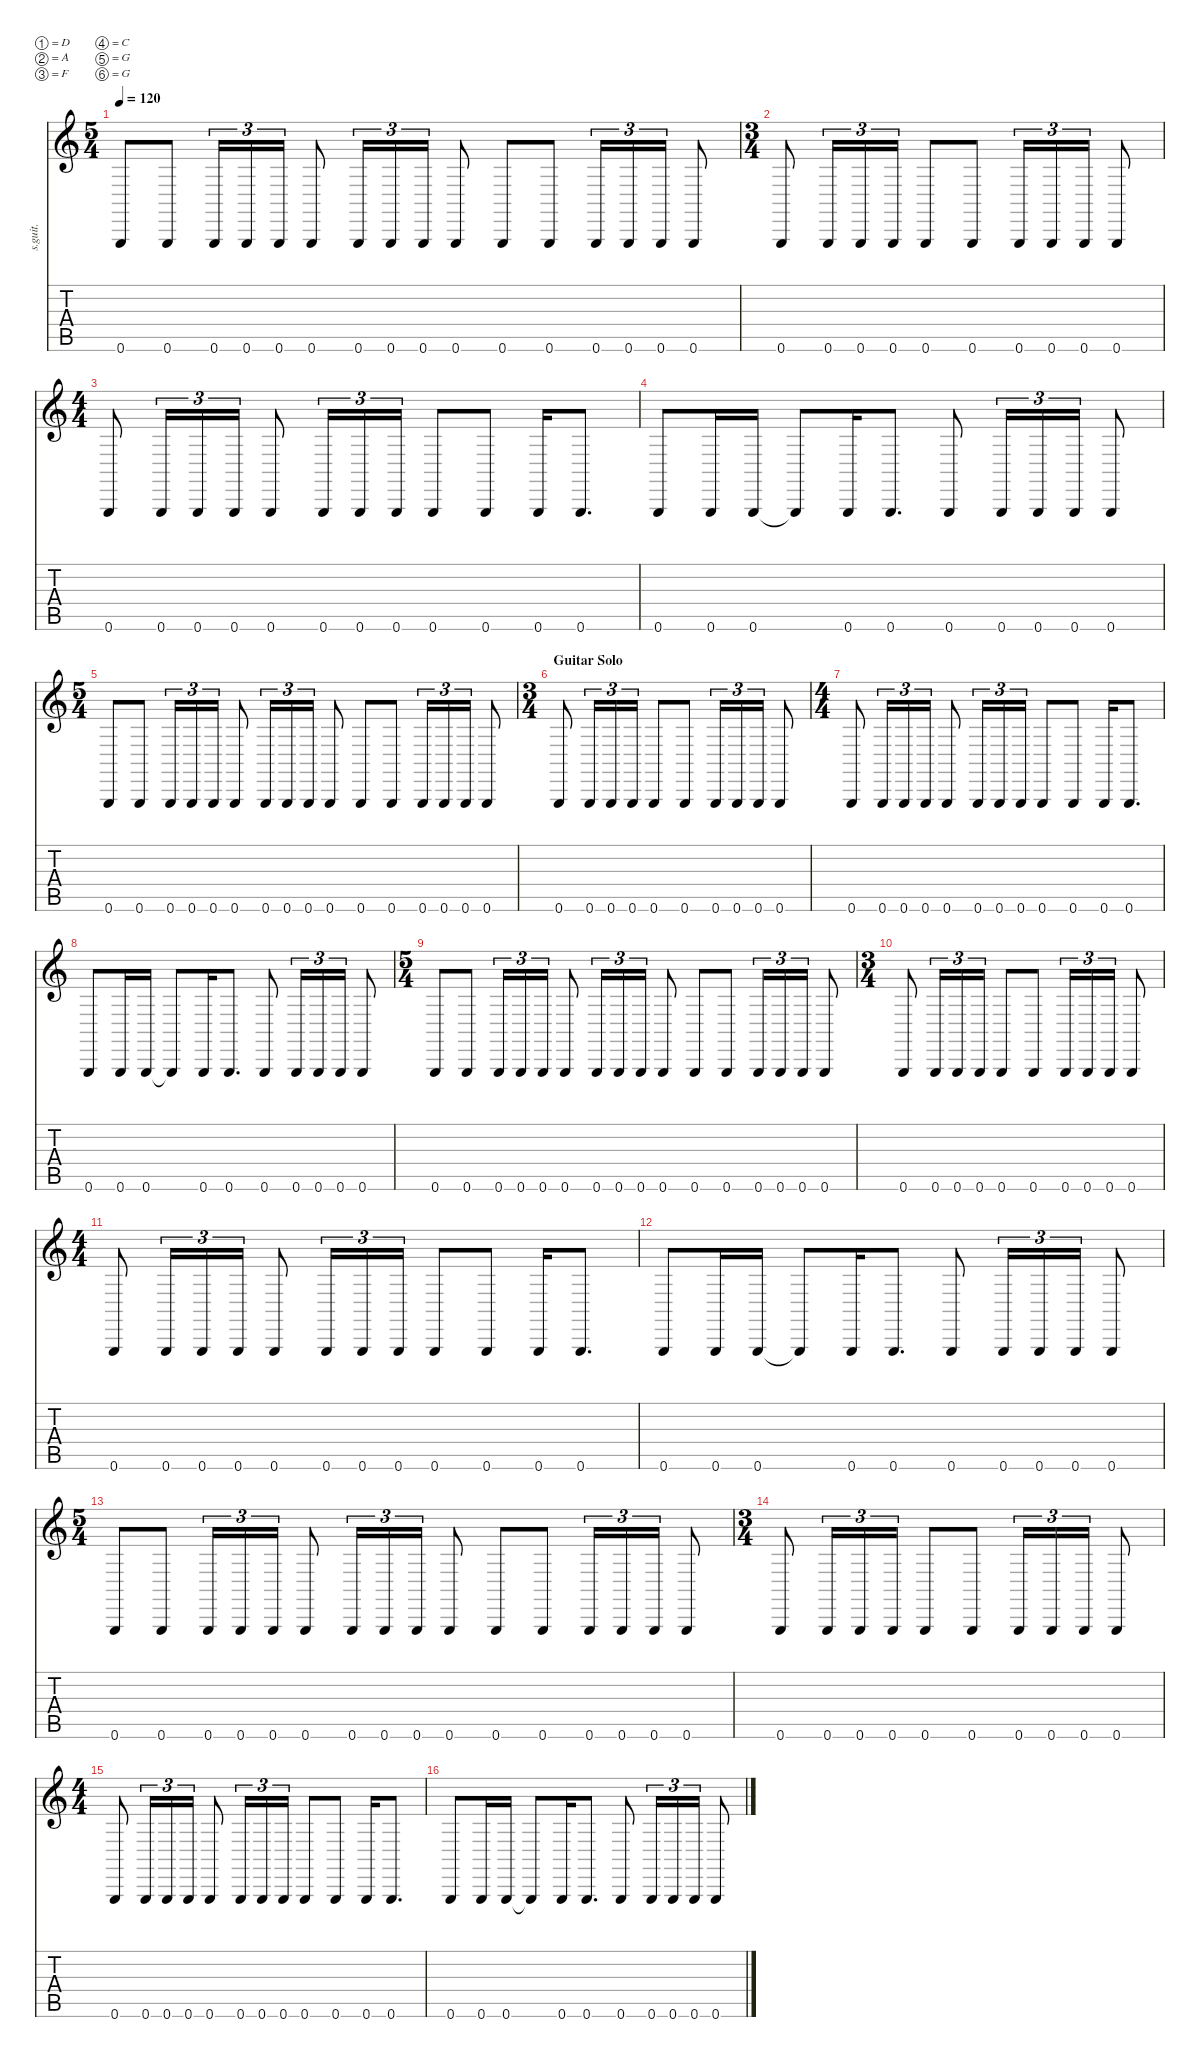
\defaultSystemsLayout 4
\hideDynamics
\bracketExtendMode nobrackets
\track ("Bass" "s.guit.") {instrument electricbasspick}
\staff {score tabs}
\tuning (D3 A2 F2 C2 G1 G0)
\ts (5 4)
\beaming (8 2 2 2 2)
\tempo 120
\clef g2
\ks c
0.6.8{lyrics (0 "") lyrics (1 "") lyrics (2 "") lyrics (3 "") lyrics (4 "") dy f} 0.6.8{lyrics (0 "") lyrics (1 "") lyrics (2 "") lyrics (3 "") lyrics (4 "")} 0.6.16{tu (3 2) lyrics (0 "") lyrics (1 "") lyrics (2 "") lyrics (3 "") lyrics (4 "")} 0.6.16{tu (3 2) lyrics (0 "") lyrics (1 "") lyrics (2 "") lyrics (3 "") lyrics (4 "")} 0.6.16{tu (3 2) lyrics (0 "") lyrics (1 "") lyrics (2 "") lyrics (3 "") lyrics (4 "")} 0.6.8{lyrics (0 "") lyrics (1 "") lyrics (2 "") lyrics (3 "") lyrics (4 "")} 0.6.16{tu (3 2) lyrics (0 "") lyrics (1 "") lyrics (2 "") lyrics (3 "") lyrics (4 "")} 0.6.16{tu (3 2) lyrics (0 "") lyrics (1 "") lyrics (2 "") lyrics (3 "") lyrics (4 "")} 0.6.16{tu (3 2) lyrics (0 "") lyrics (1 "") lyrics (2 "") lyrics (3 "") lyrics (4 "")} 0.6.8{lyrics (0 "") lyrics (1 "") lyrics (2 "") lyrics (3 "") lyrics (4 "")} 0.6.8{lyrics (0 "") lyrics (1 "") lyrics (2 "") lyrics (3 "") lyrics (4 "")} 0.6.8{lyrics (0 "") lyrics (1 "") lyrics (2 "") lyrics (3 "") lyrics (4 "")} 0.6.16{tu (3 2) lyrics (0 "") lyrics (1 "") lyrics (2 "") lyrics (3 "") lyrics (4 "")} 0.6.16{tu (3 2) lyrics (0 "") lyrics (1 "") lyrics (2 "") lyrics (3 "") lyrics (4 "")} 0.6.16{tu (3 2) lyrics (0 "") lyrics (1 "") lyrics (2 "") lyrics (3 "") lyrics (4 "")} 0.6.8{lyrics (0 "") lyrics (1 "") lyrics (2 "") lyrics (3 "") lyrics (4 "")} |
\ts (3 4)
\beaming (8 2 2 2 2)
0.6.8{lyrics (0 "") lyrics (1 "") lyrics (2 "") lyrics (3 "") lyrics (4 "")} 0.6.16{tu (3 2) lyrics (0 "") lyrics (1 "") lyrics (2 "") lyrics (3 "") lyrics (4 "")} 0.6.16{tu (3 2) lyrics (0 "") lyrics (1 "") lyrics (2 "") lyrics (3 "") lyrics (4 "")} 0.6.16{tu (3 2) lyrics (0 "") lyrics (1 "") lyrics (2 "") lyrics (3 "") lyrics (4 "")} 0.6.8{lyrics (0 "") lyrics (1 "") lyrics (2 "") lyrics (3 "") lyrics (4 "")} 0.6.8{lyrics (0 "") lyrics (1 "") lyrics (2 "") lyrics (3 "") lyrics (4 "")} 0.6.16{tu (3 2) lyrics (0 "") lyrics (1 "") lyrics (2 "") lyrics (3 "") lyrics (4 "")} 0.6.16{tu (3 2) lyrics (0 "") lyrics (1 "") lyrics (2 "") lyrics (3 "") lyrics (4 "")} 0.6.16{tu (3 2) lyrics (0 "") lyrics (1 "") lyrics (2 "") lyrics (3 "") lyrics (4 "")} 0.6.8{lyrics (0 "") lyrics (1 "") lyrics (2 "") lyrics (3 "") lyrics (4 "")} |
\ts (4 4)
\beaming (8 2 2 2 2)
0.6.8{lyrics (0 "") lyrics (1 "") lyrics (2 "") lyrics (3 "") lyrics (4 "")} 0.6.16{tu (3 2) lyrics (0 "") lyrics (1 "") lyrics (2 "") lyrics (3 "") lyrics (4 "")} 0.6.16{tu (3 2) lyrics (0 "") lyrics (1 "") lyrics (2 "") lyrics (3 "") lyrics (4 "")} 0.6.16{tu (3 2) lyrics (0 "") lyrics (1 "") lyrics (2 "") lyrics (3 "") lyrics (4 "")} 0.6.8{lyrics (0 "") lyrics (1 "") lyrics (2 "") lyrics (3 "") lyrics (4 "")} 0.6.16{tu (3 2) lyrics (0 "") lyrics (1 "") lyrics (2 "") lyrics (3 "") lyrics (4 "")} 0.6.16{tu (3 2) lyrics (0 "") lyrics (1 "") lyrics (2 "") lyrics (3 "") lyrics (4 "")} 0.6.16{tu (3 2) lyrics (0 "") lyrics (1 "") lyrics (2 "") lyrics (3 "") lyrics (4 "")} 0.6.8{lyrics (0 "") lyrics (1 "") lyrics (2 "") lyrics (3 "") lyrics (4 "")} 0.6.8{lyrics (0 "") lyrics (1 "") lyrics (2 "") lyrics (3 "") lyrics (4 "")} 0.6.16{lyrics (0 "") lyrics (1 "") lyrics (2 "") lyrics (3 "") lyrics (4 "")} 0.6.8{d lyrics (0 "") lyrics (1 "") lyrics (2 "") lyrics (3 "") lyrics (4 "")} |
0.6.8{lyrics (0 "") lyrics (1 "") lyrics (2 "") lyrics (3 "") lyrics (4 "")} 0.6.16{lyrics (0 "") lyrics (1 "") lyrics (2 "") lyrics (3 "") lyrics (4 "")} 0.6.16{lyrics (0 "") lyrics (1 "") lyrics (2 "") lyrics (3 "") lyrics (4 "")} 0.6{t}.8{lyrics (0 "") lyrics (1 "") lyrics (2 "") lyrics (3 "") lyrics (4 "")} 0.6.16{lyrics (0 "") lyrics (1 "") lyrics (2 "") lyrics (3 "") lyrics (4 "")} 0.6.8{d lyrics (0 "") lyrics (1 "") lyrics (2 "") lyrics (3 "") lyrics (4 "")} 0.6.8{lyrics (0 "") lyrics (1 "") lyrics (2 "") lyrics (3 "") lyrics (4 "")} 0.6.16{tu (3 2) lyrics (0 "") lyrics (1 "") lyrics (2 "") lyrics (3 "") lyrics (4 "")} 0.6.16{tu (3 2) lyrics (0 "") lyrics (1 "") lyrics (2 "") lyrics (3 "") lyrics (4 "")} 0.6.16{tu (3 2) lyrics (0 "") lyrics (1 "") lyrics (2 "") lyrics (3 "") lyrics (4 "")} 0.6.8{lyrics (0 "") lyrics (1 "") lyrics (2 "") lyrics (3 "") lyrics (4 "")} |
\ts (5 4)
\beaming (8 2 2 2 2)
0.6.8{lyrics (0 "") lyrics (1 "") lyrics (2 "") lyrics (3 "") lyrics (4 "")} 0.6.8{lyrics (0 "") lyrics (1 "") lyrics (2 "") lyrics (3 "") lyrics (4 "")} 0.6.16{tu (3 2) lyrics (0 "") lyrics (1 "") lyrics (2 "") lyrics (3 "") lyrics (4 "")} 0.6.16{tu (3 2) lyrics (0 "") lyrics (1 "") lyrics (2 "") lyrics (3 "") lyrics (4 "")} 0.6.16{tu (3 2) lyrics (0 "") lyrics (1 "") lyrics (2 "") lyrics (3 "") lyrics (4 "")} 0.6.8{lyrics (0 "") lyrics (1 "") lyrics (2 "") lyrics (3 "") lyrics (4 "")} 0.6.16{tu (3 2) lyrics (0 "") lyrics (1 "") lyrics (2 "") lyrics (3 "") lyrics (4 "")} 0.6.16{tu (3 2) lyrics (0 "") lyrics (1 "") lyrics (2 "") lyrics (3 "") lyrics (4 "")} 0.6.16{tu (3 2) lyrics (0 "") lyrics (1 "") lyrics (2 "") lyrics (3 "") lyrics (4 "")} 0.6.8{lyrics (0 "") lyrics (1 "") lyrics (2 "") lyrics (3 "") lyrics (4 "")} 0.6.8{lyrics (0 "") lyrics (1 "") lyrics (2 "") lyrics (3 "") lyrics (4 "")} 0.6.8{lyrics (0 "") lyrics (1 "") lyrics (2 "") lyrics (3 "") lyrics (4 "")} 0.6.16{tu (3 2) lyrics (0 "") lyrics (1 "") lyrics (2 "") lyrics (3 "") lyrics (4 "")} 0.6.16{tu (3 2) lyrics (0 "") lyrics (1 "") lyrics (2 "") lyrics (3 "") lyrics (4 "")} 0.6.16{tu (3 2) lyrics (0 "") lyrics (1 "") lyrics (2 "") lyrics (3 "") lyrics (4 "")} 0.6.8{lyrics (0 "") lyrics (1 "") lyrics (2 "") lyrics (3 "") lyrics (4 "")} |
\ts (3 4)
\beaming (8 2 2 2 2)
\section ("" "Guitar Solo")
0.6.8{lyrics (0 "") lyrics (1 "") lyrics (2 "") lyrics (3 "") lyrics (4 "")} 0.6.16{tu (3 2) lyrics (0 "") lyrics (1 "") lyrics (2 "") lyrics (3 "") lyrics (4 "")} 0.6.16{tu (3 2) lyrics (0 "") lyrics (1 "") lyrics (2 "") lyrics (3 "") lyrics (4 "")} 0.6.16{tu (3 2) lyrics (0 "") lyrics (1 "") lyrics (2 "") lyrics (3 "") lyrics (4 "")} 0.6.8{lyrics (0 "") lyrics (1 "") lyrics (2 "") lyrics (3 "") lyrics (4 "")} 0.6.8{lyrics (0 "") lyrics (1 "") lyrics (2 "") lyrics (3 "") lyrics (4 "")} 0.6.16{tu (3 2) lyrics (0 "") lyrics (1 "") lyrics (2 "") lyrics (3 "") lyrics (4 "")} 0.6.16{tu (3 2) lyrics (0 "") lyrics (1 "") lyrics (2 "") lyrics (3 "") lyrics (4 "")} 0.6.16{tu (3 2) lyrics (0 "") lyrics (1 "") lyrics (2 "") lyrics (3 "") lyrics (4 "")} 0.6.8{lyrics (0 "") lyrics (1 "") lyrics (2 "") lyrics (3 "") lyrics (4 "")} |
\ts (4 4)
\beaming (8 2 2 2 2)
0.6.8{lyrics (0 "") lyrics (1 "") lyrics (2 "") lyrics (3 "") lyrics (4 "")} 0.6.16{tu (3 2) lyrics (0 "") lyrics (1 "") lyrics (2 "") lyrics (3 "") lyrics (4 "")} 0.6.16{tu (3 2) lyrics (0 "") lyrics (1 "") lyrics (2 "") lyrics (3 "") lyrics (4 "")} 0.6.16{tu (3 2) lyrics (0 "") lyrics (1 "") lyrics (2 "") lyrics (3 "") lyrics (4 "")} 0.6.8{lyrics (0 "") lyrics (1 "") lyrics (2 "") lyrics (3 "") lyrics (4 "")} 0.6.16{tu (3 2) lyrics (0 "") lyrics (1 "") lyrics (2 "") lyrics (3 "") lyrics (4 "")} 0.6.16{tu (3 2) lyrics (0 "") lyrics (1 "") lyrics (2 "") lyrics (3 "") lyrics (4 "")} 0.6.16{tu (3 2) lyrics (0 "") lyrics (1 "") lyrics (2 "") lyrics (3 "") lyrics (4 "")} 0.6.8{lyrics (0 "") lyrics (1 "") lyrics (2 "") lyrics (3 "") lyrics (4 "")} 0.6.8{lyrics (0 "") lyrics (1 "") lyrics (2 "") lyrics (3 "") lyrics (4 "")} 0.6.16{lyrics (0 "") lyrics (1 "") lyrics (2 "") lyrics (3 "") lyrics (4 "")} 0.6.8{d lyrics (0 "") lyrics (1 "") lyrics (2 "") lyrics (3 "") lyrics (4 "")} |
0.6.8{lyrics (0 "") lyrics (1 "") lyrics (2 "") lyrics (3 "") lyrics (4 "")} 0.6.16{lyrics (0 "") lyrics (1 "") lyrics (2 "") lyrics (3 "") lyrics (4 "")} 0.6.16{lyrics (0 "") lyrics (1 "") lyrics (2 "") lyrics (3 "") lyrics (4 "")} 0.6{t}.8{lyrics (0 "") lyrics (1 "") lyrics (2 "") lyrics (3 "") lyrics (4 "")} 0.6.16{lyrics (0 "") lyrics (1 "") lyrics (2 "") lyrics (3 "") lyrics (4 "")} 0.6.8{d lyrics (0 "") lyrics (1 "") lyrics (2 "") lyrics (3 "") lyrics (4 "")} 0.6.8{lyrics (0 "") lyrics (1 "") lyrics (2 "") lyrics (3 "") lyrics (4 "")} 0.6.16{tu (3 2) lyrics (0 "") lyrics (1 "") lyrics (2 "") lyrics (3 "") lyrics (4 "")} 0.6.16{tu (3 2) lyrics (0 "") lyrics (1 "") lyrics (2 "") lyrics (3 "") lyrics (4 "")} 0.6.16{tu (3 2) lyrics (0 "") lyrics (1 "") lyrics (2 "") lyrics (3 "") lyrics (4 "")} 0.6.8{lyrics (0 "") lyrics (1 "") lyrics (2 "") lyrics (3 "") lyrics (4 "")} |
\ts (5 4)
\beaming (8 2 2 2 2)
0.6.8{lyrics (0 "") lyrics (1 "") lyrics (2 "") lyrics (3 "") lyrics (4 "")} 0.6.8{lyrics (0 "") lyrics (1 "") lyrics (2 "") lyrics (3 "") lyrics (4 "")} 0.6.16{tu (3 2) lyrics (0 "") lyrics (1 "") lyrics (2 "") lyrics (3 "") lyrics (4 "")} 0.6.16{tu (3 2) lyrics (0 "") lyrics (1 "") lyrics (2 "") lyrics (3 "") lyrics (4 "")} 0.6.16{tu (3 2) lyrics (0 "") lyrics (1 "") lyrics (2 "") lyrics (3 "") lyrics (4 "")} 0.6.8{lyrics (0 "") lyrics (1 "") lyrics (2 "") lyrics (3 "") lyrics (4 "")} 0.6.16{tu (3 2) lyrics (0 "") lyrics (1 "") lyrics (2 "") lyrics (3 "") lyrics (4 "")} 0.6.16{tu (3 2) lyrics (0 "") lyrics (1 "") lyrics (2 "") lyrics (3 "") lyrics (4 "")} 0.6.16{tu (3 2) lyrics (0 "") lyrics (1 "") lyrics (2 "") lyrics (3 "") lyrics (4 "")} 0.6.8{lyrics (0 "") lyrics (1 "") lyrics (2 "") lyrics (3 "") lyrics (4 "")} 0.6.8{lyrics (0 "") lyrics (1 "") lyrics (2 "") lyrics (3 "") lyrics (4 "")} 0.6.8{lyrics (0 "") lyrics (1 "") lyrics (2 "") lyrics (3 "") lyrics (4 "")} 0.6.16{tu (3 2) lyrics (0 "") lyrics (1 "") lyrics (2 "") lyrics (3 "") lyrics (4 "")} 0.6.16{tu (3 2) lyrics (0 "") lyrics (1 "") lyrics (2 "") lyrics (3 "") lyrics (4 "")} 0.6.16{tu (3 2) lyrics (0 "") lyrics (1 "") lyrics (2 "") lyrics (3 "") lyrics (4 "")} 0.6.8{lyrics (0 "") lyrics (1 "") lyrics (2 "") lyrics (3 "") lyrics (4 "")} |
\ts (3 4)
\beaming (8 2 2 2 2)
0.6.8{lyrics (0 "") lyrics (1 "") lyrics (2 "") lyrics (3 "") lyrics (4 "")} 0.6.16{tu (3 2) lyrics (0 "") lyrics (1 "") lyrics (2 "") lyrics (3 "") lyrics (4 "")} 0.6.16{tu (3 2) lyrics (0 "") lyrics (1 "") lyrics (2 "") lyrics (3 "") lyrics (4 "")} 0.6.16{tu (3 2) lyrics (0 "") lyrics (1 "") lyrics (2 "") lyrics (3 "") lyrics (4 "")} 0.6.8{lyrics (0 "") lyrics (1 "") lyrics (2 "") lyrics (3 "") lyrics (4 "")} 0.6.8{lyrics (0 "") lyrics (1 "") lyrics (2 "") lyrics (3 "") lyrics (4 "")} 0.6.16{tu (3 2) lyrics (0 "") lyrics (1 "") lyrics (2 "") lyrics (3 "") lyrics (4 "")} 0.6.16{tu (3 2) lyrics (0 "") lyrics (1 "") lyrics (2 "") lyrics (3 "") lyrics (4 "")} 0.6.16{tu (3 2) lyrics (0 "") lyrics (1 "") lyrics (2 "") lyrics (3 "") lyrics (4 "")} 0.6.8{lyrics (0 "") lyrics (1 "") lyrics (2 "") lyrics (3 "") lyrics (4 "")} |
\ts (4 4)
\beaming (8 2 2 2 2)
0.6.8{lyrics (0 "") lyrics (1 "") lyrics (2 "") lyrics (3 "") lyrics (4 "")} 0.6.16{tu (3 2) lyrics (0 "") lyrics (1 "") lyrics (2 "") lyrics (3 "") lyrics (4 "")} 0.6.16{tu (3 2) lyrics (0 "") lyrics (1 "") lyrics (2 "") lyrics (3 "") lyrics (4 "")} 0.6.16{tu (3 2) lyrics (0 "") lyrics (1 "") lyrics (2 "") lyrics (3 "") lyrics (4 "")} 0.6.8{lyrics (0 "") lyrics (1 "") lyrics (2 "") lyrics (3 "") lyrics (4 "")} 0.6.16{tu (3 2) lyrics (0 "") lyrics (1 "") lyrics (2 "") lyrics (3 "") lyrics (4 "")} 0.6.16{tu (3 2) lyrics (0 "") lyrics (1 "") lyrics (2 "") lyrics (3 "") lyrics (4 "")} 0.6.16{tu (3 2) lyrics (0 "") lyrics (1 "") lyrics (2 "") lyrics (3 "") lyrics (4 "")} 0.6.8{lyrics (0 "") lyrics (1 "") lyrics (2 "") lyrics (3 "") lyrics (4 "")} 0.6.8{lyrics (0 "") lyrics (1 "") lyrics (2 "") lyrics (3 "") lyrics (4 "")} 0.6.16{lyrics (0 "") lyrics (1 "") lyrics (2 "") lyrics (3 "") lyrics (4 "")} 0.6.8{d lyrics (0 "") lyrics (1 "") lyrics (2 "") lyrics (3 "") lyrics (4 "")} |
0.6.8{lyrics (0 "") lyrics (1 "") lyrics (2 "") lyrics (3 "") lyrics (4 "")} 0.6.16{lyrics (0 "") lyrics (1 "") lyrics (2 "") lyrics (3 "") lyrics (4 "")} 0.6.16{lyrics (0 "") lyrics (1 "") lyrics (2 "") lyrics (3 "") lyrics (4 "")} 0.6{t}.8{lyrics (0 "") lyrics (1 "") lyrics (2 "") lyrics (3 "") lyrics (4 "")} 0.6.16{lyrics (0 "") lyrics (1 "") lyrics (2 "") lyrics (3 "") lyrics (4 "")} 0.6.8{d lyrics (0 "") lyrics (1 "") lyrics (2 "") lyrics (3 "") lyrics (4 "")} 0.6.8{lyrics (0 "") lyrics (1 "") lyrics (2 "") lyrics (3 "") lyrics (4 "")} 0.6.16{tu (3 2) lyrics (0 "") lyrics (1 "") lyrics (2 "") lyrics (3 "") lyrics (4 "")} 0.6.16{tu (3 2) lyrics (0 "") lyrics (1 "") lyrics (2 "") lyrics (3 "") lyrics (4 "")} 0.6.16{tu (3 2) lyrics (0 "") lyrics (1 "") lyrics (2 "") lyrics (3 "") lyrics (4 "")} 0.6.8{lyrics (0 "") lyrics (1 "") lyrics (2 "") lyrics (3 "") lyrics (4 "")} |
\ts (5 4)
\beaming (8 2 2 2 2)
0.6.8{lyrics (0 "") lyrics (1 "") lyrics (2 "") lyrics (3 "") lyrics (4 "")} 0.6.8{lyrics (0 "") lyrics (1 "") lyrics (2 "") lyrics (3 "") lyrics (4 "")} 0.6.16{tu (3 2) lyrics (0 "") lyrics (1 "") lyrics (2 "") lyrics (3 "") lyrics (4 "")} 0.6.16{tu (3 2) lyrics (0 "") lyrics (1 "") lyrics (2 "") lyrics (3 "") lyrics (4 "")} 0.6.16{tu (3 2) lyrics (0 "") lyrics (1 "") lyrics (2 "") lyrics (3 "") lyrics (4 "")} 0.6.8{lyrics (0 "") lyrics (1 "") lyrics (2 "") lyrics (3 "") lyrics (4 "")} 0.6.16{tu (3 2) lyrics (0 "") lyrics (1 "") lyrics (2 "") lyrics (3 "") lyrics (4 "")} 0.6.16{tu (3 2) lyrics (0 "") lyrics (1 "") lyrics (2 "") lyrics (3 "") lyrics (4 "")} 0.6.16{tu (3 2) lyrics (0 "") lyrics (1 "") lyrics (2 "") lyrics (3 "") lyrics (4 "")} 0.6.8{lyrics (0 "") lyrics (1 "") lyrics (2 "") lyrics (3 "") lyrics (4 "")} 0.6.8{lyrics (0 "") lyrics (1 "") lyrics (2 "") lyrics (3 "") lyrics (4 "")} 0.6.8{lyrics (0 "") lyrics (1 "") lyrics (2 "") lyrics (3 "") lyrics (4 "")} 0.6.16{tu (3 2) lyrics (0 "") lyrics (1 "") lyrics (2 "") lyrics (3 "") lyrics (4 "")} 0.6.16{tu (3 2) lyrics (0 "") lyrics (1 "") lyrics (2 "") lyrics (3 "") lyrics (4 "")} 0.6.16{tu (3 2) lyrics (0 "") lyrics (1 "") lyrics (2 "") lyrics (3 "") lyrics (4 "")} 0.6.8{lyrics (0 "") lyrics (1 "") lyrics (2 "") lyrics (3 "") lyrics (4 "")} |
\ts (3 4)
\beaming (8 2 2 2 2)
0.6.8{lyrics (0 "") lyrics (1 "") lyrics (2 "") lyrics (3 "") lyrics (4 "")} 0.6.16{tu (3 2) lyrics (0 "") lyrics (1 "") lyrics (2 "") lyrics (3 "") lyrics (4 "")} 0.6.16{tu (3 2) lyrics (0 "") lyrics (1 "") lyrics (2 "") lyrics (3 "") lyrics (4 "")} 0.6.16{tu (3 2) lyrics (0 "") lyrics (1 "") lyrics (2 "") lyrics (3 "") lyrics (4 "")} 0.6.8{lyrics (0 "") lyrics (1 "") lyrics (2 "") lyrics (3 "") lyrics (4 "")} 0.6.8{lyrics (0 "") lyrics (1 "") lyrics (2 "") lyrics (3 "") lyrics (4 "")} 0.6.16{tu (3 2) lyrics (0 "") lyrics (1 "") lyrics (2 "") lyrics (3 "") lyrics (4 "")} 0.6.16{tu (3 2) lyrics (0 "") lyrics (1 "") lyrics (2 "") lyrics (3 "") lyrics (4 "")} 0.6.16{tu (3 2) lyrics (0 "") lyrics (1 "") lyrics (2 "") lyrics (3 "") lyrics (4 "")} 0.6.8{lyrics (0 "") lyrics (1 "") lyrics (2 "") lyrics (3 "") lyrics (4 "")} |
\ts (4 4)
\beaming (8 2 2 2 2)
0.6.8{lyrics (0 "") lyrics (1 "") lyrics (2 "") lyrics (3 "") lyrics (4 "")} 0.6.16{tu (3 2) lyrics (0 "") lyrics (1 "") lyrics (2 "") lyrics (3 "") lyrics (4 "")} 0.6.16{tu (3 2) lyrics (0 "") lyrics (1 "") lyrics (2 "") lyrics (3 "") lyrics (4 "")} 0.6.16{tu (3 2) lyrics (0 "") lyrics (1 "") lyrics (2 "") lyrics (3 "") lyrics (4 "")} 0.6.8{lyrics (0 "") lyrics (1 "") lyrics (2 "") lyrics (3 "") lyrics (4 "")} 0.6.16{tu (3 2) lyrics (0 "") lyrics (1 "") lyrics (2 "") lyrics (3 "") lyrics (4 "")} 0.6.16{tu (3 2) lyrics (0 "") lyrics (1 "") lyrics (2 "") lyrics (3 "") lyrics (4 "")} 0.6.16{tu (3 2) lyrics (0 "") lyrics (1 "") lyrics (2 "") lyrics (3 "") lyrics (4 "")} 0.6.8{lyrics (0 "") lyrics (1 "") lyrics (2 "") lyrics (3 "") lyrics (4 "")} 0.6.8{lyrics (0 "") lyrics (1 "") lyrics (2 "") lyrics (3 "") lyrics (4 "")} 0.6.16{lyrics (0 "") lyrics (1 "") lyrics (2 "") lyrics (3 "") lyrics (4 "")} 0.6.8{d lyrics (0 "") lyrics (1 "") lyrics (2 "") lyrics (3 "") lyrics (4 "")} |
0.6.8{lyrics (0 "") lyrics (1 "") lyrics (2 "") lyrics (3 "") lyrics (4 "")} 0.6.16{lyrics (0 "") lyrics (1 "") lyrics (2 "") lyrics (3 "") lyrics (4 "")} 0.6.16{lyrics (0 "") lyrics (1 "") lyrics (2 "") lyrics (3 "") lyrics (4 "")} 0.6{t}.8{lyrics (0 "") lyrics (1 "") lyrics (2 "") lyrics (3 "") lyrics (4 "")} 0.6.16{lyrics (0 "") lyrics (1 "") lyrics (2 "") lyrics (3 "") lyrics (4 "")} 0.6.8{d lyrics (0 "") lyrics (1 "") lyrics (2 "") lyrics (3 "") lyrics (4 "")} 0.6.8{lyrics (0 "") lyrics (1 "") lyrics (2 "") lyrics (3 "") lyrics (4 "")} 0.6.16{tu (3 2) lyrics (0 "") lyrics (1 "") lyrics (2 "") lyrics (3 "") lyrics (4 "")} 0.6.16{tu (3 2) lyrics (0 "") lyrics (1 "") lyrics (2 "") lyrics (3 "") lyrics (4 "")} 0.6.16{tu (3 2) lyrics (0 "") lyrics (1 "") lyrics (2 "") lyrics (3 "") lyrics (4 "")} 0.6.8{lyrics (0 "") lyrics (1 "") lyrics (2 "") lyrics (3 "") lyrics (4 "")}
